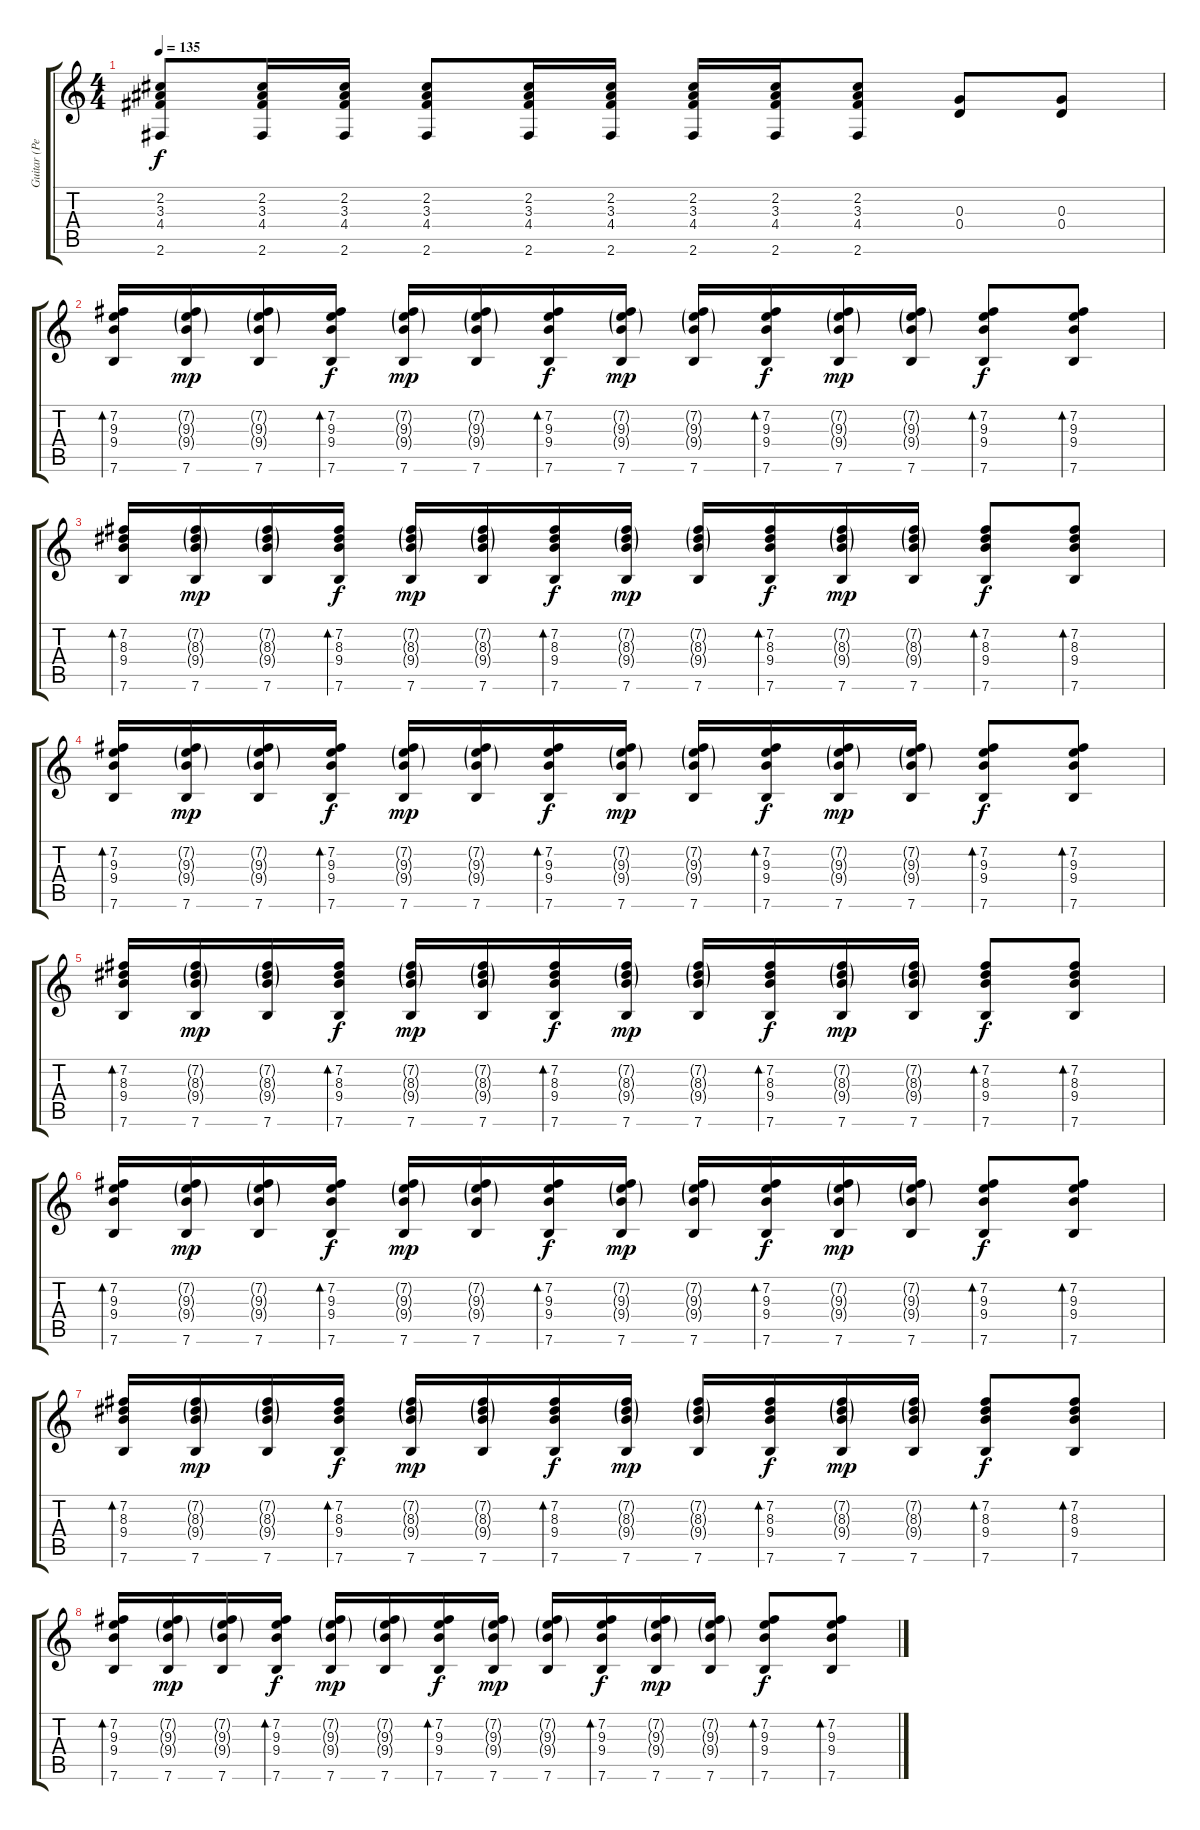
\track ("Guitar (Pete)" "Guitar (Pe") {instrument acousticguitarsteel}
\staff {score tabs}
\tuning (E4 B3 G3 D3 A2 E2) {hide}
\ts (4 4)
\tempo 135
\clef g2
\ks c
(2.2 3.3 4.4 2.6).8{dy f} (2.2 3.3 4.4 2.6).16 (2.2 3.3 4.4 2.6).16 (2.2 3.3 4.4 2.6).8 (2.2 3.3 4.4 2.6).16 (2.2 3.3 4.4 2.6).16 (2.2 3.3 4.4 2.6).16 (2.2 3.3 4.4 2.6).16 (2.2 3.3 4.4 2.6).8 (0.3 0.4).8 (0.3 0.4).8 |
(7.2 9.3 9.4 7.6).16{bd 480} (7.2{g} 9.3{g} 9.4{g} 7.6).16{dy mp} (7.2{g} 9.3{g} 9.4{g} 7.6).16 (7.2 9.3 9.4 7.6).16{bd 480 dy f} (7.2{g} 9.3{g} 9.4{g} 7.6).16{dy mp} (7.2{g} 9.3{g} 9.4{g} 7.6).16 (7.2 9.3 9.4 7.6).16{bd 480 dy f} (7.2{g} 9.3{g} 9.4{g} 7.6).16{dy mp} (7.2{g} 9.3{g} 9.4{g} 7.6).16 (7.2 9.3 9.4 7.6).16{bd 480 dy f} (7.2{g} 9.3{g} 9.4{g} 7.6).16{dy mp} (7.2{g} 9.3{g} 9.4{g} 7.6).16 (7.2 9.3 9.4 7.6).8{bd 480 dy f} (7.2 9.3 9.4 7.6).8{bd 480} |
(7.2 8.3 9.4 7.6).16{bd 480} (7.2{g} 8.3{g} 9.4{g} 7.6).16{dy mp} (7.2{g} 8.3{g} 9.4{g} 7.6).16 (7.2 8.3 9.4 7.6).16{bd 480 dy f} (7.2{g} 8.3{g} 9.4{g} 7.6).16{dy mp} (7.2{g} 8.3{g} 9.4{g} 7.6).16 (7.2 8.3 9.4 7.6).16{bd 480 dy f} (7.2{g} 8.3{g} 9.4{g} 7.6).16{dy mp} (7.2{g} 8.3{g} 9.4{g} 7.6).16 (7.2 8.3 9.4 7.6).16{bd 480 dy f} (7.2{g} 8.3{g} 9.4{g} 7.6).16{dy mp} (7.2{g} 8.3{g} 9.4{g} 7.6).16 (7.2 8.3 9.4 7.6).8{bd 480 dy f} (7.2 8.3 9.4 7.6).8{bd 480} |
(7.2 9.3 9.4 7.6).16{bd 480} (7.2{g} 9.3{g} 9.4{g} 7.6).16{dy mp} (7.2{g} 9.3{g} 9.4{g} 7.6).16 (7.2 9.3 9.4 7.6).16{bd 480 dy f} (7.2{g} 9.3{g} 9.4{g} 7.6).16{dy mp} (7.2{g} 9.3{g} 9.4{g} 7.6).16 (7.2 9.3 9.4 7.6).16{bd 480 dy f} (7.2{g} 9.3{g} 9.4{g} 7.6).16{dy mp} (7.2{g} 9.3{g} 9.4{g} 7.6).16 (7.2 9.3 9.4 7.6).16{bd 480 dy f} (7.2{g} 9.3{g} 9.4{g} 7.6).16{dy mp} (7.2{g} 9.3{g} 9.4{g} 7.6).16 (7.2 9.3 9.4 7.6).8{bd 480 dy f} (7.2 9.3 9.4 7.6).8{bd 480} |
(7.2 8.3 9.4 7.6).16{bd 480} (7.2{g} 8.3{g} 9.4{g} 7.6).16{dy mp} (7.2{g} 8.3{g} 9.4{g} 7.6).16 (7.2 8.3 9.4 7.6).16{bd 480 dy f} (7.2{g} 8.3{g} 9.4{g} 7.6).16{dy mp} (7.2{g} 8.3{g} 9.4{g} 7.6).16 (7.2 8.3 9.4 7.6).16{bd 480 dy f} (7.2{g} 8.3{g} 9.4{g} 7.6).16{dy mp} (7.2{g} 8.3{g} 9.4{g} 7.6).16 (7.2 8.3 9.4 7.6).16{bd 480 dy f} (7.2{g} 8.3{g} 9.4{g} 7.6).16{dy mp} (7.2{g} 8.3{g} 9.4{g} 7.6).16 (7.2 8.3 9.4 7.6).8{bd 480 dy f} (7.2 8.3 9.4 7.6).8{bd 480} |
(7.2 9.3 9.4 7.6).16{bd 480} (7.2{g} 9.3{g} 9.4{g} 7.6).16{dy mp} (7.2{g} 9.3{g} 9.4{g} 7.6).16 (7.2 9.3 9.4 7.6).16{bd 480 dy f} (7.2{g} 9.3{g} 9.4{g} 7.6).16{dy mp} (7.2{g} 9.3{g} 9.4{g} 7.6).16 (7.2 9.3 9.4 7.6).16{bd 480 dy f} (7.2{g} 9.3{g} 9.4{g} 7.6).16{dy mp} (7.2{g} 9.3{g} 9.4{g} 7.6).16 (7.2 9.3 9.4 7.6).16{bd 480 dy f} (7.2{g} 9.3{g} 9.4{g} 7.6).16{dy mp} (7.2{g} 9.3{g} 9.4{g} 7.6).16 (7.2 9.3 9.4 7.6).8{bd 480 dy f} (7.2 9.3 9.4 7.6).8{bd 480} |
(7.2 8.3 9.4 7.6).16{bd 480} (7.2{g} 8.3{g} 9.4{g} 7.6).16{dy mp} (7.2{g} 8.3{g} 9.4{g} 7.6).16 (7.2 8.3 9.4 7.6).16{bd 480 dy f} (7.2{g} 8.3{g} 9.4{g} 7.6).16{dy mp} (7.2{g} 8.3{g} 9.4{g} 7.6).16 (7.2 8.3 9.4 7.6).16{bd 480 dy f} (7.2{g} 8.3{g} 9.4{g} 7.6).16{dy mp} (7.2{g} 8.3{g} 9.4{g} 7.6).16 (7.2 8.3 9.4 7.6).16{bd 480 dy f} (7.2{g} 8.3{g} 9.4{g} 7.6).16{dy mp} (7.2{g} 8.3{g} 9.4{g} 7.6).16 (7.2 8.3 9.4 7.6).8{bd 480 dy f} (7.2 8.3 9.4 7.6).8{bd 480} |
(7.2 9.3 9.4 7.6).16{bd 480} (7.2{g} 9.3{g} 9.4{g} 7.6).16{dy mp} (7.2{g} 9.3{g} 9.4{g} 7.6).16 (7.2 9.3 9.4 7.6).16{bd 480 dy f} (7.2{g} 9.3{g} 9.4{g} 7.6).16{dy mp} (7.2{g} 9.3{g} 9.4{g} 7.6).16 (7.2 9.3 9.4 7.6).16{bd 480 dy f} (7.2{g} 9.3{g} 9.4{g} 7.6).16{dy mp} (7.2{g} 9.3{g} 9.4{g} 7.6).16 (7.2 9.3 9.4 7.6).16{bd 480 dy f} (7.2{g} 9.3{g} 9.4{g} 7.6).16{dy mp} (7.2{g} 9.3{g} 9.4{g} 7.6).16 (7.2 9.3 9.4 7.6).8{bd 480 dy f} (7.2 9.3 9.4 7.6).8{bd 480}
